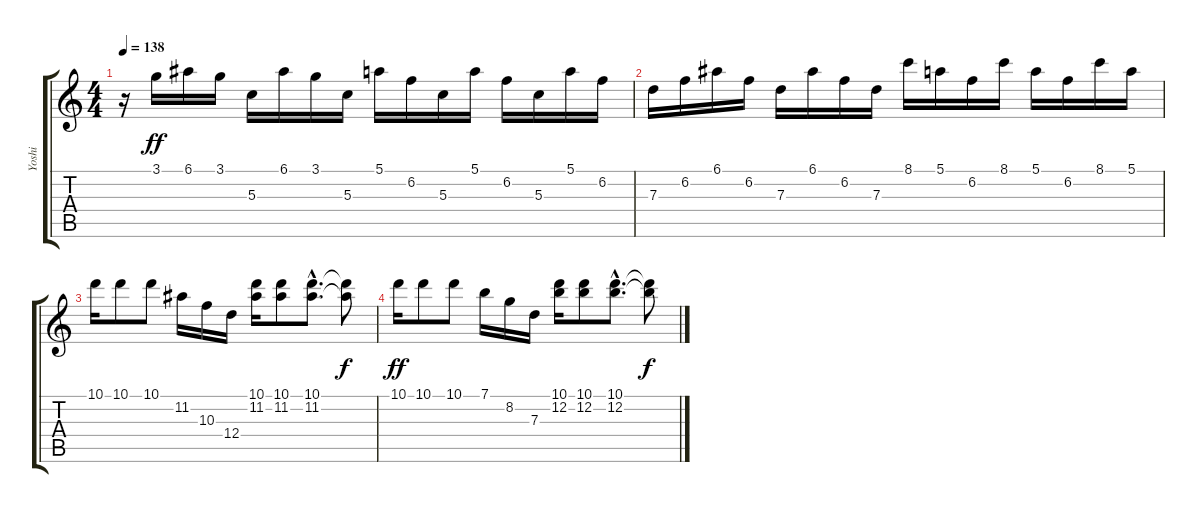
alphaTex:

\track ("Yoshi" "Yoshi") {instrument banjo}
\staff {score tabs}
\tuning (E4 B3 G3 D3 A2 E2) {hide}
\displaytranspose 12
\ts (4 4)
\tempo 138
\clef g2
\ks c
r.16{dy ff} 3.1.16 6.1.16 3.1.16 5.3.16 6.1.16 3.1.16 5.3.16 5.1.16 6.2.16 5.3.16 5.1.16 6.2.16 5.3.16 5.1.16 6.2.16 |
7.3.16 6.2.16 6.1.16 6.2.16 7.3.16 6.1.16 6.2.16 7.3.16 8.1.16 5.1.16 6.2.16 8.1.16 5.1.16 6.2.16 8.1.16 5.1.16 |
10.1.16 10.1.8 10.1.8 11.2.16 10.3.16 12.4.16 (10.1 11.2).16 (10.1 11.2).8 (10.1{hac} 11.2{hac}).8{d} (10.1{t} 11.2{t}).8{dy f} |
10.1.16{dy ff} 10.1.8 10.1.8 7.1.16 8.2.16 7.3.16 (10.1 12.2).16 (10.1 12.2).8 (10.1{hac} 12.2{hac}).8{d} (10.1{t} 12.2{t}).8{dy f}
